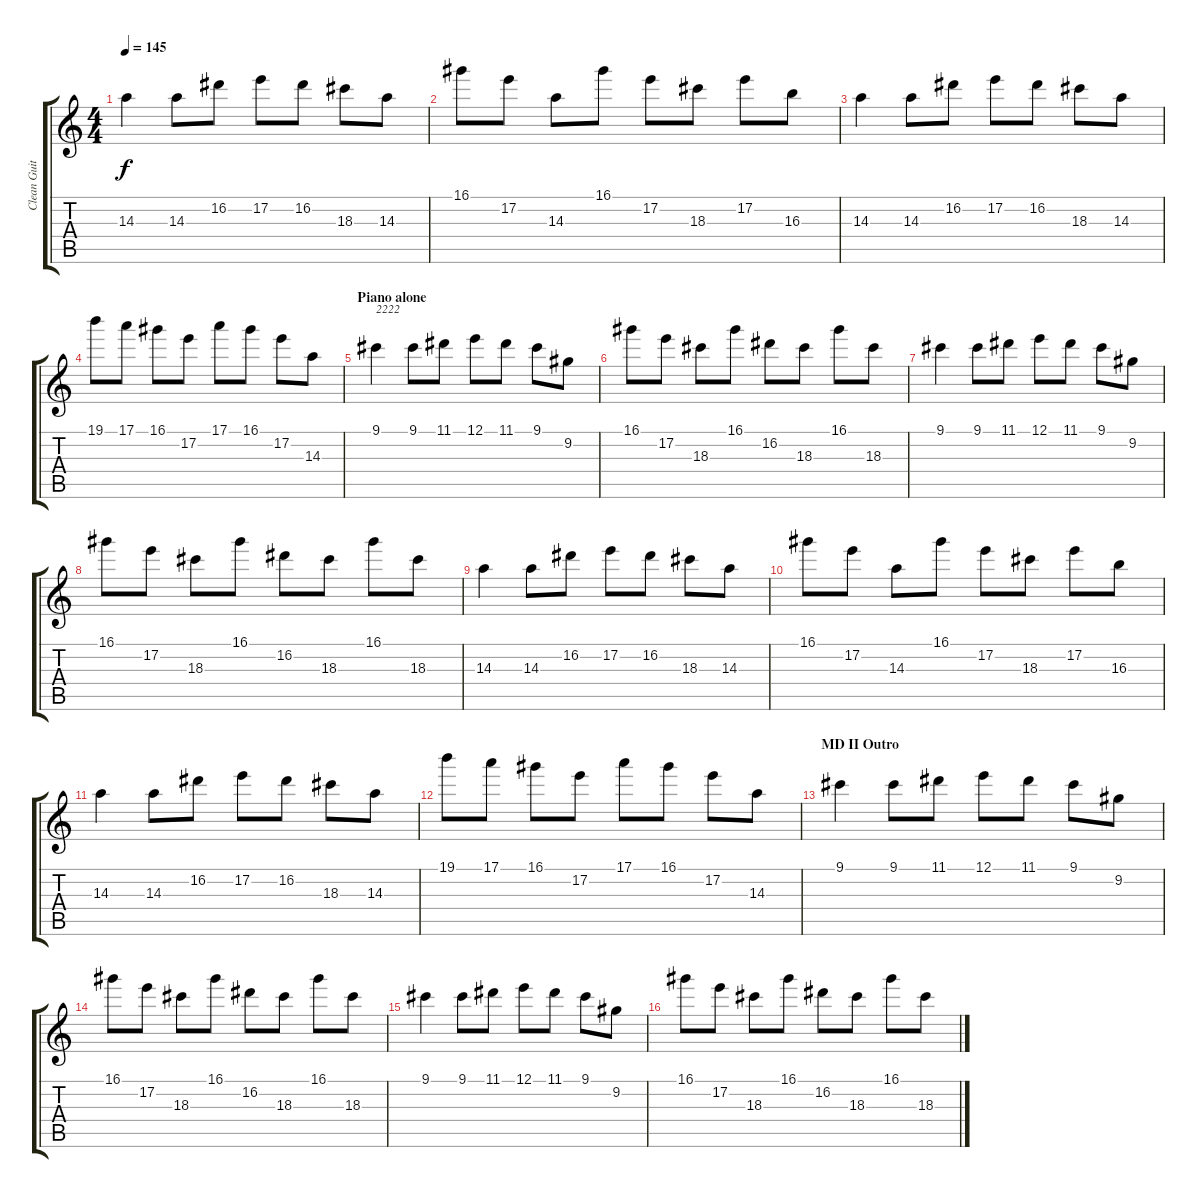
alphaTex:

\track ("Clean Guitars" "Clean Guit") {instrument electricguitarclean}
\staff {score tabs}
\tuning (E4 B3 G3 D3 A2 E2) {hide}
\ts (4 4)
\tempo 145
\clef g2
\ks c
14.3.4{dy f} 14.3.8 16.2.8 17.2.8 16.2.8 18.3.8 14.3.8 |
16.1.8 17.2.8 14.3.8 16.1.8 17.2.8 18.3.8 17.2.8 16.3.8 |
14.3.4 14.3.8 16.2.8 17.2.8 16.2.8 18.3.8 14.3.8 |
19.1.8 17.1.8 16.1.8 17.2.8 17.1.8 16.1.8 17.2.8 14.3.8 |
\section ("" "Piano alone")
9.1.4{txt "2222"} 9.1.8 11.1.8 12.1.8 11.1.8 9.1.8 9.2.8 |
16.1.8 17.2.8 18.3.8 16.1.8 16.2.8 18.3.8 16.1.8 18.3.8 |
9.1.4 9.1.8 11.1.8 12.1.8 11.1.8 9.1.8 9.2.8 |
16.1.8 17.2.8 18.3.8 16.1.8 16.2.8 18.3.8 16.1.8 18.3.8 |
14.3.4 14.3.8 16.2.8 17.2.8 16.2.8 18.3.8 14.3.8 |
16.1.8 17.2.8 14.3.8 16.1.8 17.2.8 18.3.8 17.2.8 16.3.8 |
14.3.4 14.3.8 16.2.8 17.2.8 16.2.8 18.3.8 14.3.8 |
19.1.8 17.1.8 16.1.8 17.2.8 17.1.8 16.1.8 17.2.8 14.3.8 |
\section ("" "MD II Outro")
9.1.4{instrument orchestralharp} 9.1.8 11.1.8 12.1.8 11.1.8 9.1.8 9.2.8 |
16.1.8 17.2.8 18.3.8 16.1.8 16.2.8 18.3.8 16.1.8 18.3.8 |
9.1.4 9.1.8 11.1.8 12.1.8 11.1.8 9.1.8 9.2.8 |
16.1.8 17.2.8 18.3.8 16.1.8 16.2.8 18.3.8 16.1.8 18.3.8
